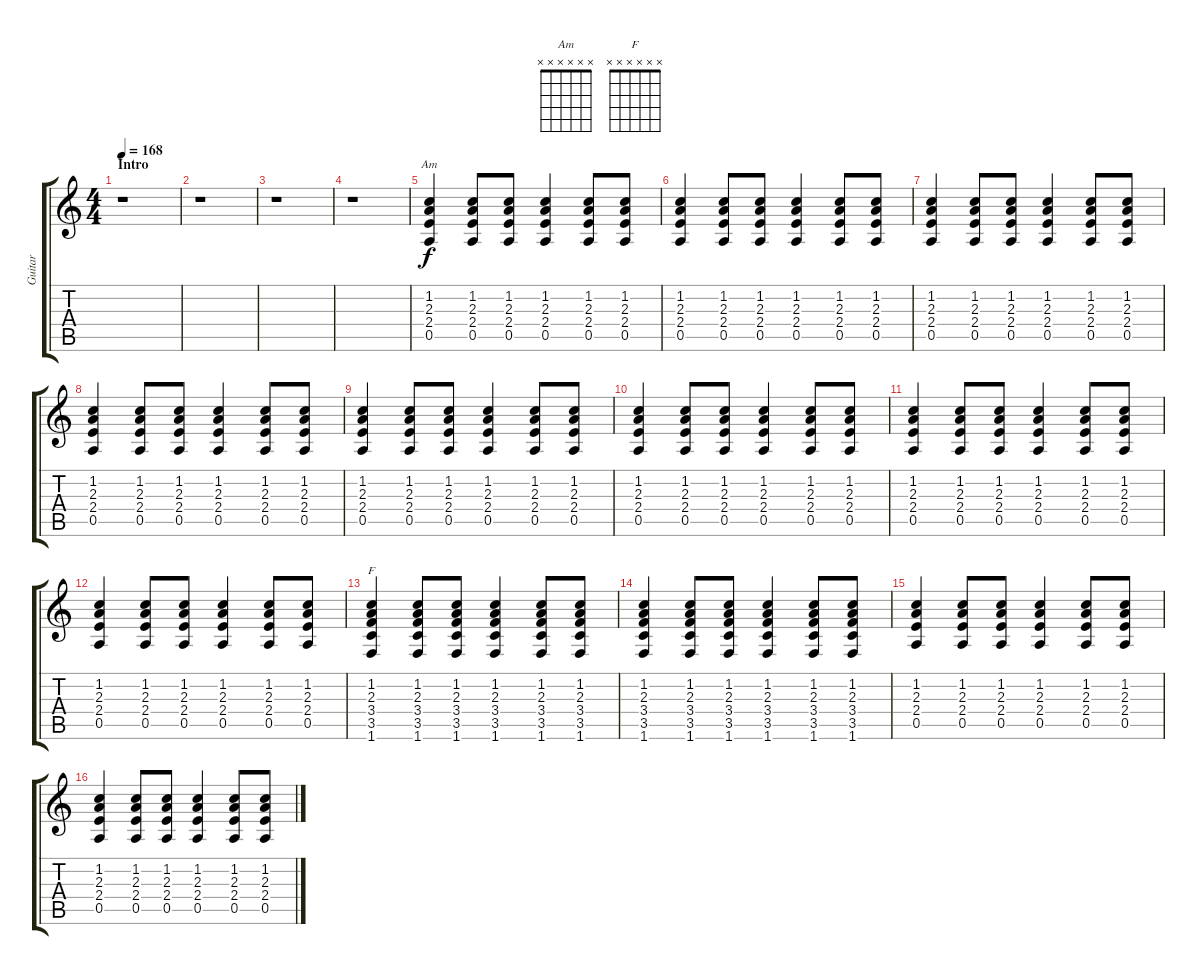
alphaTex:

\track ("Guitar" "Guitar") {instrument electricguitarclean}
\staff {score tabs}
\tuning (E4 B3 G3 D3 A2 E2) {hide}
\chord ("Am" x x x x x x)
\chord ("F" x x x x x x)
\ts (4 4)
\section ("" "Intro")
\tempo 168
\clef g2
\ks c
r.1{dy f instrument electricguitarclean} |
r.1 |
r.1 |
r.1 |
(1.2 2.3 2.4 0.5).4{ch "Am"} (1.2 2.3 2.4 0.5).8 (1.2 2.3 2.4 0.5).8 (1.2 2.3 2.4 0.5).4 (1.2 2.3 2.4 0.5).8 (1.2 2.3 2.4 0.5).8 |
(1.2 2.3 2.4 0.5).4 (1.2 2.3 2.4 0.5).8 (1.2 2.3 2.4 0.5).8 (1.2 2.3 2.4 0.5).4 (1.2 2.3 2.4 0.5).8 (1.2 2.3 2.4 0.5).8 |
(1.2 2.3 2.4 0.5).4 (1.2 2.3 2.4 0.5).8 (1.2 2.3 2.4 0.5).8 (1.2 2.3 2.4 0.5).4 (1.2 2.3 2.4 0.5).8 (1.2 2.3 2.4 0.5).8 |
(1.2 2.3 2.4 0.5).4 (1.2 2.3 2.4 0.5).8 (1.2 2.3 2.4 0.5).8 (1.2 2.3 2.4 0.5).4 (1.2 2.3 2.4 0.5).8 (1.2 2.3 2.4 0.5).8 |
(1.2 2.3 2.4 0.5).4 (1.2 2.3 2.4 0.5).8 (1.2 2.3 2.4 0.5).8 (1.2 2.3 2.4 0.5).4 (1.2 2.3 2.4 0.5).8 (1.2 2.3 2.4 0.5).8 |
(1.2 2.3 2.4 0.5).4 (1.2 2.3 2.4 0.5).8 (1.2 2.3 2.4 0.5).8 (1.2 2.3 2.4 0.5).4 (1.2 2.3 2.4 0.5).8 (1.2 2.3 2.4 0.5).8 |
(1.2 2.3 2.4 0.5).4 (1.2 2.3 2.4 0.5).8 (1.2 2.3 2.4 0.5).8 (1.2 2.3 2.4 0.5).4 (1.2 2.3 2.4 0.5).8 (1.2 2.3 2.4 0.5).8 |
(1.2 2.3 2.4 0.5).4 (1.2 2.3 2.4 0.5).8 (1.2 2.3 2.4 0.5).8 (1.2 2.3 2.4 0.5).4 (1.2 2.3 2.4 0.5).8 (1.2 2.3 2.4 0.5).8 |
(1.2 2.3 3.4 3.5 1.6).4{ch "F"} (1.2 2.3 3.4 3.5 1.6).8 (1.2 2.3 3.4 3.5 1.6).8 (1.2 2.3 3.4 3.5 1.6).4 (1.2 2.3 3.4 3.5 1.6).8 (1.2 2.3 3.4 3.5 1.6).8 |
(1.2 2.3 3.4 3.5 1.6).4 (1.2 2.3 3.4 3.5 1.6).8 (1.2 2.3 3.4 3.5 1.6).8 (1.2 2.3 3.4 3.5 1.6).4 (1.2 2.3 3.4 3.5 1.6).8 (1.2 2.3 3.4 3.5 1.6).8 |
(1.2 2.3 2.4 0.5).4 (1.2 2.3 2.4 0.5).8 (1.2 2.3 2.4 0.5).8 (1.2 2.3 2.4 0.5).4 (1.2 2.3 2.4 0.5).8 (1.2 2.3 2.4 0.5).8 |
(1.2 2.3 2.4 0.5).4 (1.2 2.3 2.4 0.5).8 (1.2 2.3 2.4 0.5).8 (1.2 2.3 2.4 0.5).4 (1.2 2.3 2.4 0.5).8 (1.2 2.3 2.4 0.5).8
